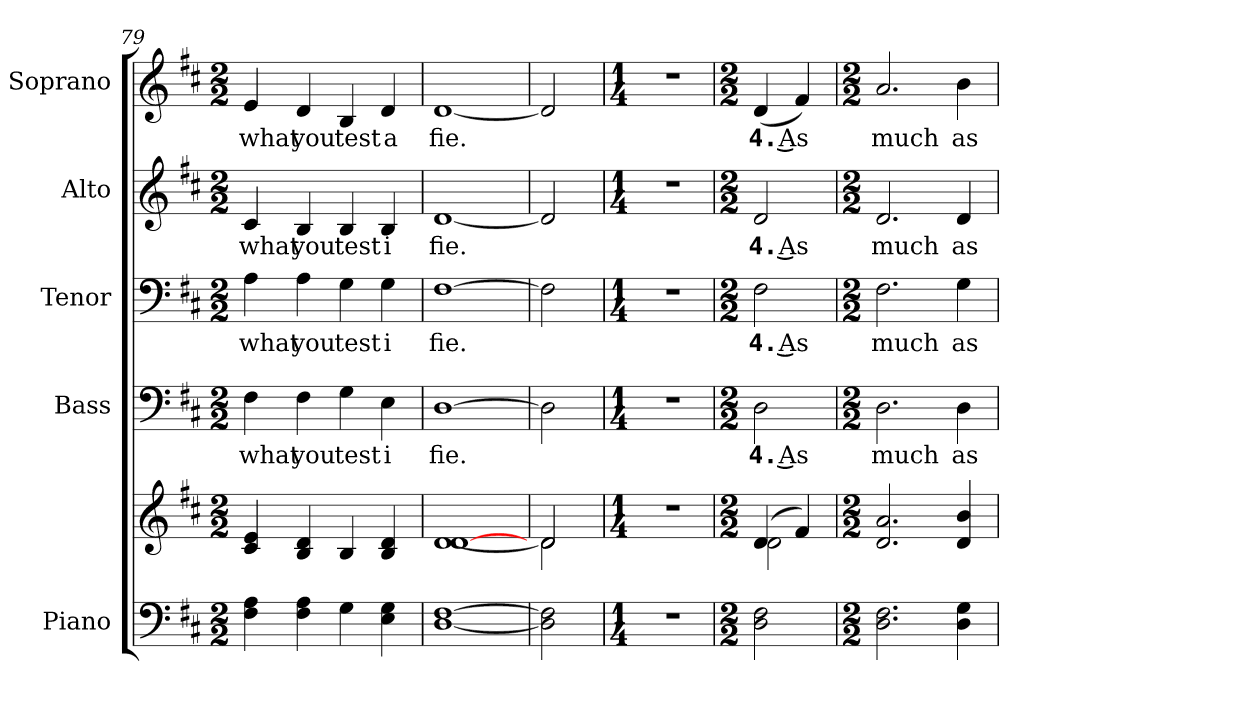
**kern	**kern	**kern	**text	**kern	**text	**kern	**text	**kern	**text
*part5	*part5	*part4	*part4	*part3	*part3	*part2	*part2	*part1	*part1
*staff6	*staff5	*staff4	*staff4	*staff3	*staff3	*staff2	*staff2	*staff1	*staff1
*I"Piano	*	*I"Bass	*	*I"Tenor	*	*I"Alto	*	*I"Soprano	*
*I'Pno.	*	*I'B.	*	*I'T.	*	*I'A.	*	*I'S.	*
*clefF4	*clefG2	*clefF4	*	*clefF4	*	*clefG2	*	*clefG2	*
*k[f#c#]	*k[f#c#]	*k[f#c#]	*	*k[f#c#]	*	*k[f#c#]	*	*k[f#c#]	*
*D:	*D:	*D:	*	*D:	*	*D:	*	*D:	*
*M2/2	*M2/2	*M2/2	*	*M2/2	*	*M2/2	*	*M2/2	*
=79	=79	=79	=79	=79	=79	=79	=79	=79	=79
!	!	!	!LO:LY:b:color=#000000	!	!	!	!	!	!
!	!	!	!	!	!LO:LY:b:color=#000000	!	!	!	!
!	!	!	!	!	!	!	!LO:LY:b:color=#000000	!	!
!	!	!	!	!	!	!	!	!	!LO:LY:b:color=#000000
4F#i\ 4Ai	4c#i/ 4ei	4F#i\	what	4Ai\	what	4c#i/	what	4ei/	what
!	!	!	!LO:LY:b:color=#000000	!	!	!	!	!	!
!	!	!	!	!	!LO:LY:b:color=#000000	!	!	!	!
!	!	!	!	!	!	!	!LO:LY:b:color=#000000	!	!
!	!	!	!	!	!	!	!	!	!LO:LY:b:color=#000000
4F#i\ 4Ai	4Bi/ 4di	4F#i\	you	4Ai\	you	4Bi/	you	4di/	you
!	!	!	!LO:LY:b:color=#000000	!	!	!	!	!	!
!	!	!	!	!	!LO:LY:b:color=#000000	!	!	!	!
!	!	!	!	!	!	!	!LO:LY:b:color=#000000	!	!
!	!	!	!	!	!	!	!	!	!LO:LY:b:color=#000000
4Gi\	4Bi/	4Gi\	test	4Gi\	test	4Bi/	test	4Bi/	test
!	!	!	!LO:LY:b:color=#000000	!	!	!	!	!	!
!	!	!	!	!	!LO:LY:b:color=#000000	!	!	!	!
!	!	!	!	!	!	!	!LO:LY:b:color=#000000	!	!
!	!	!	!	!	!	!	!	!	!LO:LY:b:color=#000000
4Ei\ 4Gi	4Bi/ 4di	4Ei\	i	4Gi\	i	4Bi/	i	4di/	a
=80	=80	=80	=80	=80	=80	=80	=80	=80	=80
!	!	!	!LO:LY:b:color=#000000	!	!	!	!	!	!
!	!	!	!	!	!LO:LY:b:color=#000000	!	!	!	!
!	!	!	!	!	!	!	!LO:LY:b:color=#000000	!	!
!	!	!	!	!	!	!	!	!	!LO:LY:b:color=#000000
[<1Di [>1F#i	[<1di [>1di	[>1Di	fie.	[>1F#i	fie.	[<1di	fie.	[<1di	fie.
=81	=81	=81	=81	=81	=81	=81	=81	=81	=81
*	*^	*	*	*	*	*	*	*	*
2Di\] 2F#i]	2di/]	2di\	2Di\]	.	2F#i\]	.	2di/]	.	2di/]	.
*	*v	*v	*	*	*	*	*	*	*	*
=82	=82	=82	=82	=82	=82	=82	=82	=82	=82
*M1/4	*M1/4	*M1/4	*	*M1/4	*	*M1/4	*	*M1/4	*
*	*^	*	*	*	*	*	*	*	*
!LO:N:vis=1	!LO:N:vis=1	!	!LO:N:vis=1	!	!LO:N:vis=1	!	!LO:N:vis=1	!	!LO:N:vis=1	!
*	*v	*v	*	*	*	*	*	*	*	*
4r	4r	4r	.	4r	.	4r	.	4r	.
!!LO:PB:g=z
=83	=83	=83	=83	=83	=83	=83	=83	=83	=83
*M2/2	*M2/2	*M2/2	*	*M2/2	*	*M2/2	*	*M2/2	*
*	*^	*	*	*	*	*	*	*	*
!	!	!	!	!LO:LY:b:color=#000000	!	!	!	!	!	!
!	!	!	!	!	!	!LO:LY:b:color=#000000	!	!	!	!
!	!	!	!	!	!	!	!	!LO:LY:b:color=#000000	!	!
!	!	!	!	!	!	!	!	!	!	!LO:LY:b:color=#000000
2Di\ 2F#i	(4di/	2di\	2Di\	4. As	2F#i\	4. As	2di/	4. As	(4di/	4. As
.	4f#i/)	.	.	.	.	.	.	.	4f#i/)	.
*	*v	*v	*	*	*	*	*	*	*	*
=84	=84	=84	=84	=84	=84	=84	=84	=84	=84
*M2/2	*M2/2	*M2/2	*	*M2/2	*	*M2/2	*	*M2/2	*
!	!	!	!LO:LY:b:color=#000000	!	!	!	!	!	!
!	!	!	!	!	!LO:LY:b:color=#000000	!	!	!	!
!	!	!	!	!	!	!	!LO:LY:b:color=#000000	!	!
!	!	!	!	!	!	!	!	!	!LO:LY:b:color=#000000
2.Di\ 2.F#i	2.di/ 2.ai	2.Di\	much	2.F#i\	much	2.di/	much	2.ai/	much
!	!	!	!LO:LY:b:color=#000000	!	!	!	!	!	!
!	!	!	!	!	!LO:LY:b:color=#000000	!	!	!	!
!	!	!	!	!	!	!	!LO:LY:b:color=#000000	!	!
!	!	!	!	!	!	!	!	!	!LO:LY:b:color=#000000
4Di\ 4Gi	4di/ 4bi	4Di\	as	4Gi\	as	4di/	as	4bi\	as
=	=	=	=	=	=	=	=	=	=
*-	*-	*-	*-	*-	*-	*-	*-	*-	*-
